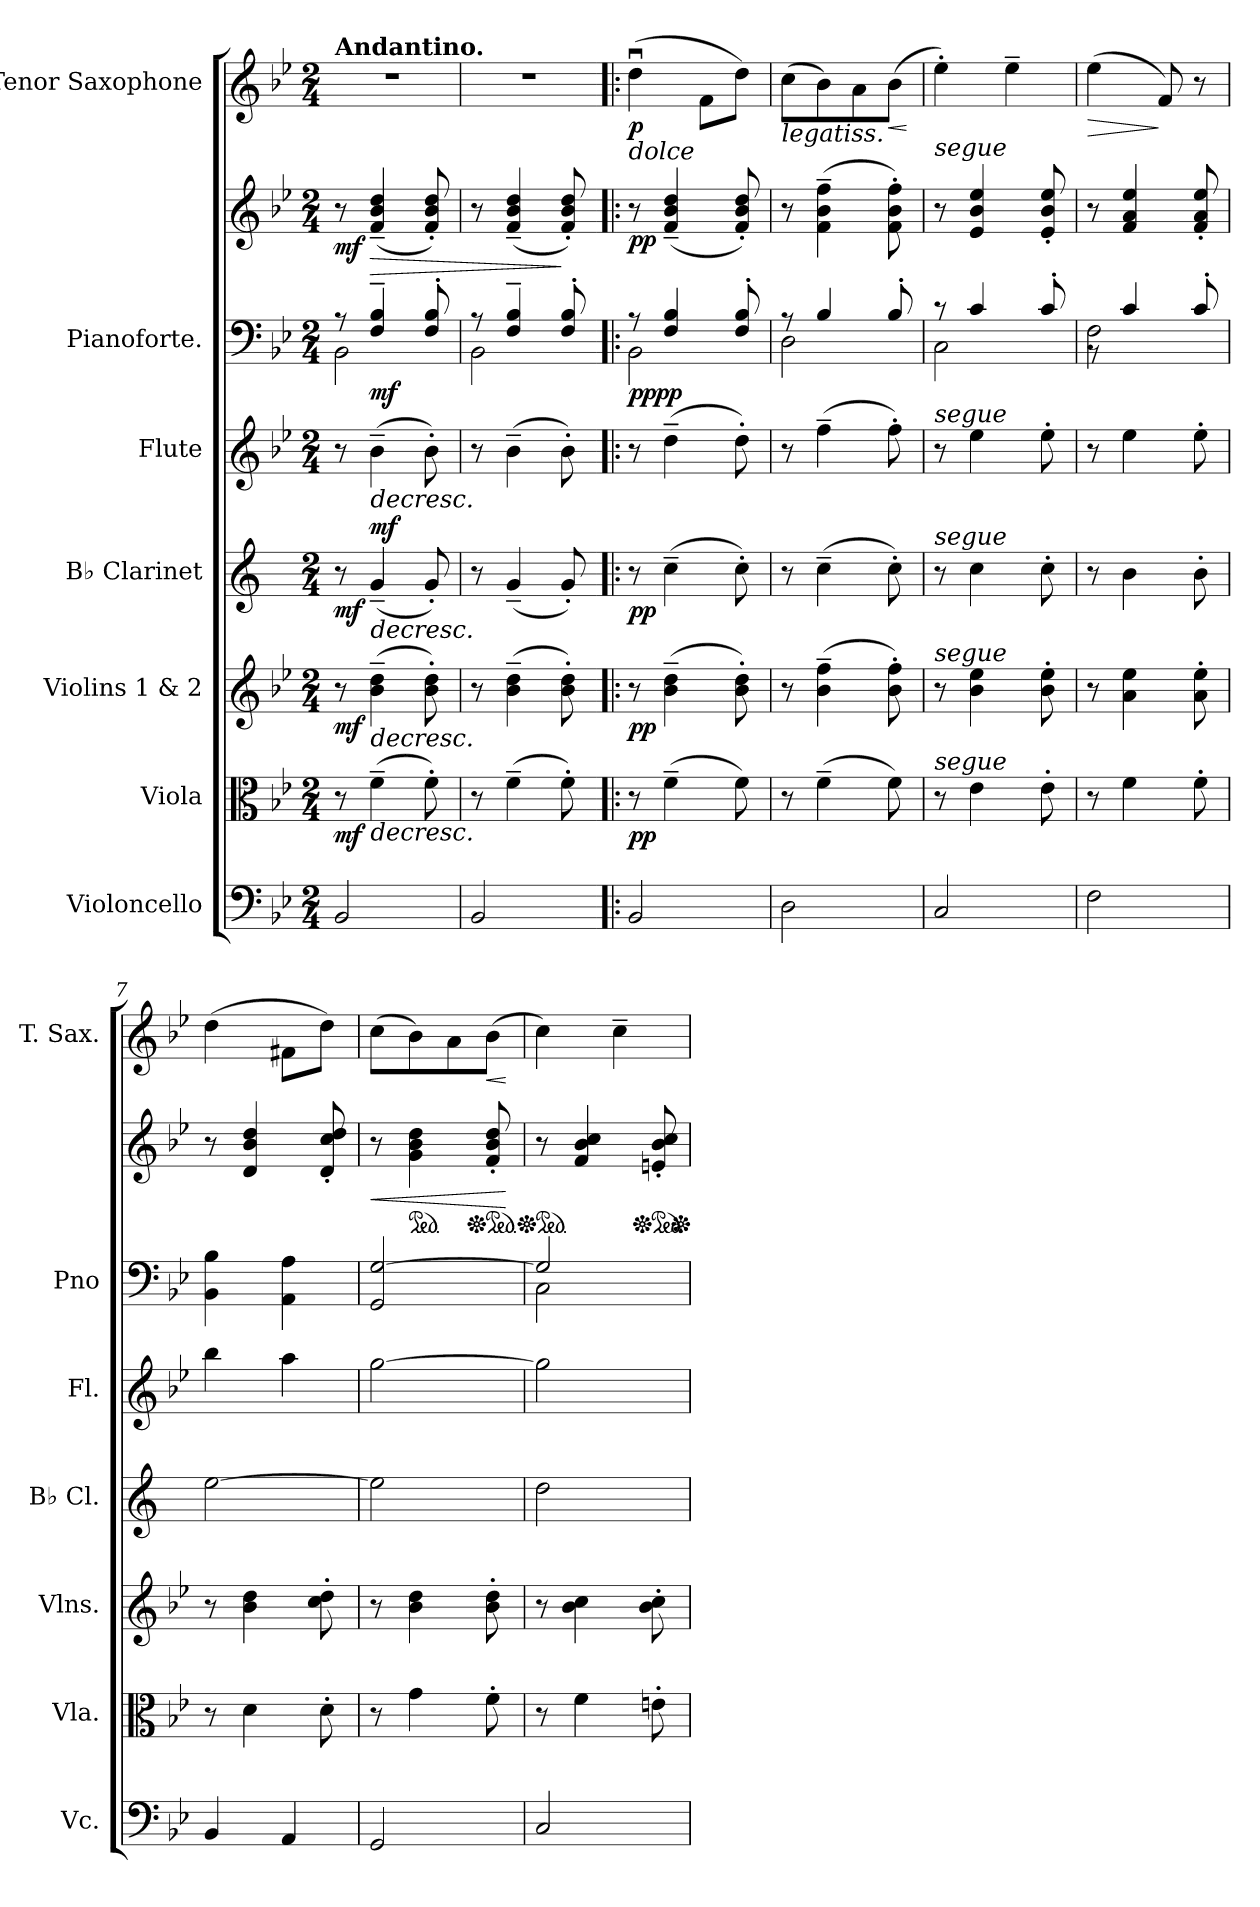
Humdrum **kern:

**kern	**kern	**dynam	**kern	**dynam	**kern	**dynam	**kern	**dynam	**kern	**kern	**dynam	**kern	**dynam
*part7	*part6	*part6	*part5	*part5	*part4	*part4	*part3	*part3	*part2	*part2	*part2	*part1	*part1
*staff8	*staff7	*staff7	*staff6	*staff6	*staff5	*staff5	*staff4	*staff4	*staff3	*staff2	*staff2/3	*staff1	*staff1
*I"Violoncello	*I"Viola	*	*I"Violins 1 &amp; 2	*	*I"B♭ Clarinet	*	*I"Flute	*	*I"Pianoforte.	*	*	*I"Tenor Saxophone	*
*I'Vc.	*I'Vla.	*	*I'Vlns.	*	*I'B♭ Cl.	*	*I'Fl.	*	*I'Pno	*	*	*I'T. Sax.	*
*clefF4	*clefC3	*	*clefG2	*	*clefG2	*	*clefG2	*	*clefF4	*clefG2	*	*clefG2	*
*	*	*	*	*	*ITrd1c2	*	*	*	*	*	*	*ITrd8c14	*
*k[b-e-]	*k[b-e-]	*	*k[b-e-]	*	*k[b-e-]	*	*k[b-e-]	*	*k[b-e-]	*k[b-e-]	*	*k[b-e-]	*
*M2/4	*M2/4	*	*M2/4	*	*M2/4	*	*M2/4	*	*M2/4	*M2/4	*	*M2/4	*
=1	=1	=1	=1	=1	=1	=1	=1	=1	=1	=1	=1	=1	=1
*	*	*	*	*	*	*	*	*	*^	*	*	*	*
!	!	!	!	!	!	!	!	!	!	!	!	!	!LO:TX:a:B:t=Andantino.	!
!	!	!LO:DY:b	!	!LO:DY:b	!	!LO:DY:b	!	!	!	!	!	!LO:DY:b	!	!
2BB-/	8r	mf	8r	mf	8r	mf	8r	.	8r	2BB-\	8r	mf	2r	.
!	!	!LO:HP:b	!	!LO:HP:b	!	!LO:HP:b	!	!LO:HP:b	!	!	!	!LO:HP:b	!	!
!	!	!	!	!	!	!LO:DY:n=1:a	!	!LO:DY:n=1:a	!	!	!	!	!	!
.	(4f~\	>	(4b-\~ 4dd\~	>	(4f~/	> mf	(4b-~\	> mf	4F/~ 4B-/~	.	(4f/~ 4b-/~ 4dd/~	>	.	.
.	8f'\)	.	8b-\' 8dd\')	.	8f'/)	.	8b-'\)	.	8F/' 8B-/'	.	8f/' 8b-/' 8dd/')	.	.	.
=2	=2	=2	=2	=2	=2	=2	=2	=2	=2	=2	=2	=2	=2	=2
2BB-/	8r	.	8r	.	8r	.	8r	.	8r	2BB-\	8r	.	2r	.
.	(4f~\	.	(4b-\~ 4dd\~	.	(4f~/	.	(4b-~\	.	4F/~ 4B-/~	.	(4f/~ 4b-/~ 4dd/~	.	.	.
.	8f'\)	.	8b-\' 8dd\')	.	8f'/)	.	8b-'\)	.	8F/' 8B-/'	.	8f/' 8b-/' 8dd/')	]	.	.
=3!|:	=3!|:	=3!|:	=3!|:	=3!|:	=3!|:	=3!|:	=3!|:	=3!|:	=3!|:	=3!|:	=3!|:	=3!|:	=3!|:	=3!|:
!	!	!	!	!	!	!	!	!	!	!	!	!	!LO:TX:b:i:t=dolce	!
!	!	!LO:DY:b	!	!LO:DY:b	!	!LO:DY:b	!	!LO:DY:b	!	!	!	!	!	!
!	!	!	!	!	!	!	!	!LO:DY:n=1:a	!	!	!	!LO:DY:b	!	!LO:DY:b
2BB-/	8r	pp	8r	pp	8r	pp	8r	pp pp	8r	2BB-\	8r	pp	(4du\	p
.	(4f~\	.	(4b-\~ 4dd\~	.	(4b-~\	.	(4dd~\	.	4F/ 4B-/	.	(4f/~ 4b-/~ 4dd/~	.	.	.
.	.	.	.	.	.	.	.	.	.	.	.	.	8F\L	.
.	8f\)	.	8b-\' 8dd\')	.	8b-'\)	.	8dd'\)	.	8F/' 8B-/'	.	8f/' 8b-/' 8dd/')	.	8d\J)	.
=4	=4	=4	=4	=4	=4	=4	=4	=4	=4	=4	=4	=4	=4	=4
!	!	!	!	!	!	!	!	!	!	!	!	!	!LO:TX:b:i:t=legatiss.	!
2D\	8r	.	8r	.	8r	.	8r	.	8r	2D\	8r	.	(8c\L	.
.	(4f~\	.	(4b-\~ 4ff\~	.	(4b-~\	.	(4ff~\	.	4B-/	.	(4f\~ 4b-\~ 4ff\~	.	8B-\)	.
.	.	.	.	.	.	.	.	.	.	.	.	.	8A\	.
!	!	!	!	!	!	!	!	!	!	!	!	!	!	!LO:HP:b
.	8f\)	.	8b-\' 8ff\')	.	8b-'\)	.	8ff'\)	.	8B-'/	.	8f\' 8b-\' 8ff\')	.	(8B-\J	<
*	*	*	*	*	*	*	*	*	*v	*v	*	*	*	*
.	.	.	.	.	.	.	.	.	.	.	.	.	[
=5	=5	=5	=5	=5	=5	=5	=5	=5	=5	=5	=5	=5	=5
*	*	*	*	*	*	*	*	*	*^	*	*	*	*
!	!	!	!	!	!	!	!	!	!	!	!LO:TX:a:i:t=segue	!	!	!
!	!	!	!	!	!	!	!LO:TX:a:i:t=segue	!	!	!	!	!	!	!
!	!	!	!	!	!LO:TX:a:i:t=segue	!	!	!	!	!	!	!	!	!
!	!	!	!LO:TX:a:i:t=segue	!	!	!	!	!	!	!	!	!	!	!
!	!LO:TX:a:i:t=segue	!	!	!	!	!	!	!	!	!	!	!	!	!
2C/	8r	.	8r	.	8r	.	8r	.	8r	2C\	8r	.	4e-'\)	.
.	4e-\	.	4b-\ 4ee-\	.	4b-\	.	4ee-\	.	4c/	.	4e-/ 4b-/ 4ee-/	.	.	.
.	.	.	.	.	.	.	.	.	.	.	.	.	4e-~\	.
.	8e-'\	.	8b-\' 8ee-\'	.	8b-'\	.	8ee-'\	.	8c'/	.	8e-/' 8b-/' 8ee-/'	.	.	.
=6	=6	=6	=6	=6	=6	=6	=6	=6	=6	=6	=6	=6	=6	=6
!	!	!	!	!	!	!	!	!	!	!	!	!	!	!LO:HP:b
2F\	8r	.	8r	.	8r	.	8r	.	8rBB	2F\	8r	.	(4e-\	>
.	4f\	.	4a\ 4ee-\	.	4a\	.	4ee-\	.	4c/	.	4f/ 4a/ 4ee-/	.	.	.
.	.	.	.	.	.	.	.	.	.	.	.	.	8F/)	]
.	8f'\	.	8a\' 8ee-\'	.	8a'\	.	8ee-'\	.	8c'/	.	8f/' 8a/' 8ee-/'	.	8r	.
*	*	*	*	*	*	*	*	*	*v	*v	*	*	*	*
=7	=7	=7	=7	=7	=7	=7	=7	=7	=7	=7	=7	=7	=7
4BB-/	8r	.	8r	.	[2dd\	.	4bb-\	.	4BB-\ 4B-\	8r	.	(4d\	.
.	4d\	.	4b-\ 4dd\	.	.	.	.	.	.	4d/ 4b-/ 4dd/	.	.	.
4AA/	.	.	.	.	.	.	4aa\	.	4AA\ 4A\	.	.	8F#X\L	.
.	8d'\	.	8cc\' 8dd\'	.	.	.	.	.	.	8d/' 8cc/' 8dd/'	.	8d\J)	.
=8	=8	=8	=8	=8	=8	=8	=8	=8	=8	=8	=8	=8	=8
!	!	!	!	!	!	!	!	!	!	!	!LO:HP:b	!	!
2GG/	8r	.	8r	.	2dd\]	.	[2gg\	.	2GG/ [2G/	8r	<	(8c\L	.
*	*	*	*	*	*	*	*	*	*	*ped	*	*	*
.	4g\	.	4b-\ 4dd\	.	.	.	.	.	.	4g\ 4b-\ 4dd\	.	8B-\)	.
.	.	.	.	.	.	.	.	.	.	.	.	8A\	.
*	*	*	*	*	*	*	*	*	*	*Xped	*	*	*
*	*	*	*	*	*	*	*	*	*	*ped	*	*	*
!	!	!	!	!	!	!	!	!	!	!	!	!	!LO:HP:b
.	8f'\	.	8b-\' 8dd\'	.	.	.	.	.	.	8f/' 8b-/' 8dd/'	.	(8B-\J	<
.	.	]	.	]	.	]	.	]	.	.	[	.	[
!!LO:PB:g=z
=9	=9	=9	=9	=9	=9	=9	=9	=9	=9	=9	=9	=9	=9
*	*	*	*	*	*	*	*	*	*^	*	*	*	*
*	*	*	*	*	*	*	*	*	*	*	*Xped	*	*	*
*	*	*	*	*	*	*	*	*	*	*	*ped	*	*	*
2C/	8r	.	8r	.	2cc\	.	2gg\]	.	2G/]	2C\	8r	.	4c\)	.
.	4f\	.	4b-\ 4cc\	.	.	.	.	.	.	.	4f/ 4b-/ 4cc/	.	.	.
.	.	.	.	.	.	.	.	.	.	.	.	.	4c~\	.
*	*	*	*	*	*	*	*	*	*	*	*Xped	*	*	*
*	*	*	*	*	*	*	*	*	*	*	*ped	*	*	*
.	8en'\	.	8b-\' 8cc\'	.	.	.	.	.	.	.	8en/' 8b-/' 8cc/'	.	.	.
*	*	*	*	*	*	*	*	*	*v	*v	*	*	*	*
*	*	*	*	*	*	*	*	*	*	*Xped	*	*	*
=	=	=	=	=	=	=	=	=	=	=	=	=	=
*-	*-	*-	*-	*-	*-	*-	*-	*-	*-	*-	*-	*-	*-
